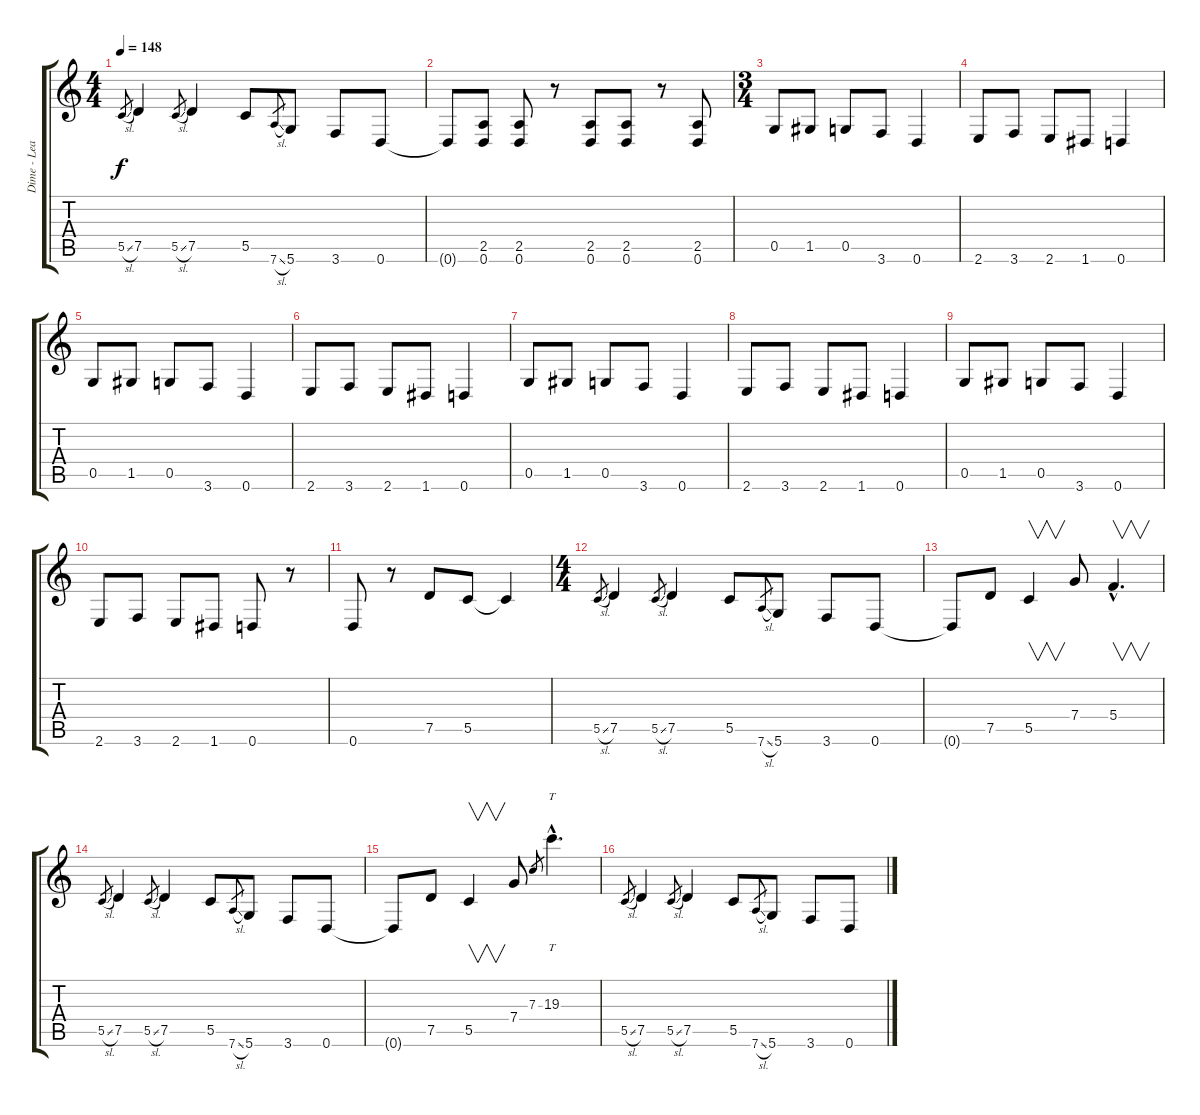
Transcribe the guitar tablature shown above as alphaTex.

\track ("Dime - Lead Guitar" "Dime - Lea") {instrument distortionguitar}
\staff {score tabs}
\tuning (D4 A3 F3 C3 G2 D2) {hide}
\ts (4 4)
\tempo 148
\clef g2
\ks c
5.5{sl}.8{gr dy f} 7.5.4 5.5{sl}.8{gr} 7.5.4 5.5.8 7.6{sl}.8{gr} 5.6.8 3.6.8 0.6.8 |
0.6{t}.8 (2.5 0.6).8 (2.5 0.6).8 r.8 (2.5 0.6).8 (2.5 0.6).8 r.8 (2.5 0.6).8 |
\ts (3 4)
0.5.8 1.5.8 0.5.8 3.6.8 0.6.4 |
2.6.8 3.6.8 2.6.8 1.6.8 0.6.4 |
0.5.8 1.5.8 0.5.8 3.6.8 0.6.4 |
2.6.8 3.6.8 2.6.8 1.6.8 0.6.4 |
0.5.8 1.5.8 0.5.8 3.6.8 0.6.4 |
2.6.8 3.6.8 2.6.8 1.6.8 0.6.4 |
0.5.8 1.5.8 0.5.8 3.6.8 0.6.4 |
2.6.8 3.6.8 2.6.8 1.6.8 0.6.8 r.8 |
0.6.8 r.8 7.5.8 5.5.8 5.5{t}.4 |
\ts (4 4)
5.5{sl}.8{gr} 7.5.4 5.5{sl}.8{gr} 7.5.4 5.5.8 7.6{sl}.8{gr} 5.6.8 3.6.8 0.6.8 |
0.6{t}.8 7.5.8 5.5.4{v} 7.4.8 5.4{hac}.4{v d} |
5.5{sl}.8{gr} 7.5.4 5.5{sl}.8{gr} 7.5.4 5.5.8 7.6{sl}.8{gr} 5.6.8 3.6.8 0.6.8 |
0.6{t}.8 7.5.8 5.5.4{v} 7.4.8 7.3.8{gr} 19.3{hac}.4{tt d} |
5.5{sl}.8{gr} 7.5.4 5.5{sl}.8{gr} 7.5.4 5.5.8 7.6{sl}.8{gr} 5.6.8 3.6.8 0.6.8
